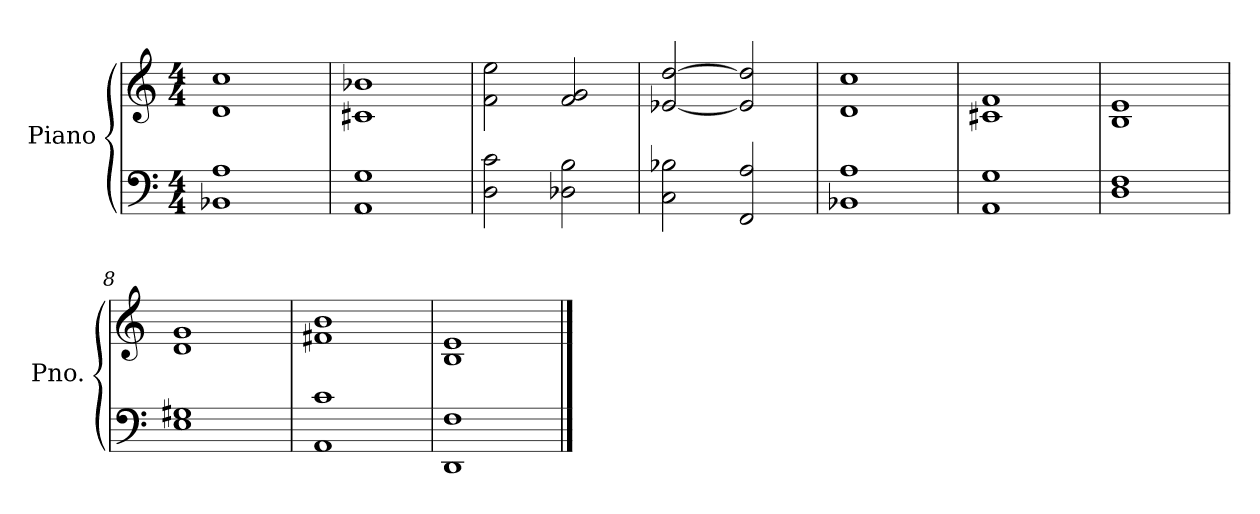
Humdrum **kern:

**kern	**kern
*part1	*part1
*staff2	*staff1
*I"Piano	*
*I'Pno.	*
*clefF4	*clefG2
*k[]	*k[]
*M4/4	*M4/4
=1	=1
1BB-X 1A	1d 1cc
=2	=2
1AA 1G	1c#X 1b-X
=3	=3
2D\ 2c\	2f\ 2ee\
2D-X\ 2B\	2f/ 2g/
=4	=4
2C\ 2B-X\	[2e-X/ [2dd/
2FF/ 2A/	2e-/] 2dd/]
!!LO:LB:g=z
=5	=5
1BB-X 1A	1d 1cc
=6	=6
1AA 1G	1c#X 1f
=7	=7
1D 1F	1B 1e
=8	=8
1E 1G#X	1d 1g
!!LO:LB:g=z
=9	=9
1AA 1c	1f#X 1b
=10	=10
1DD 1F	1B 1e
==	==
*-	*-
